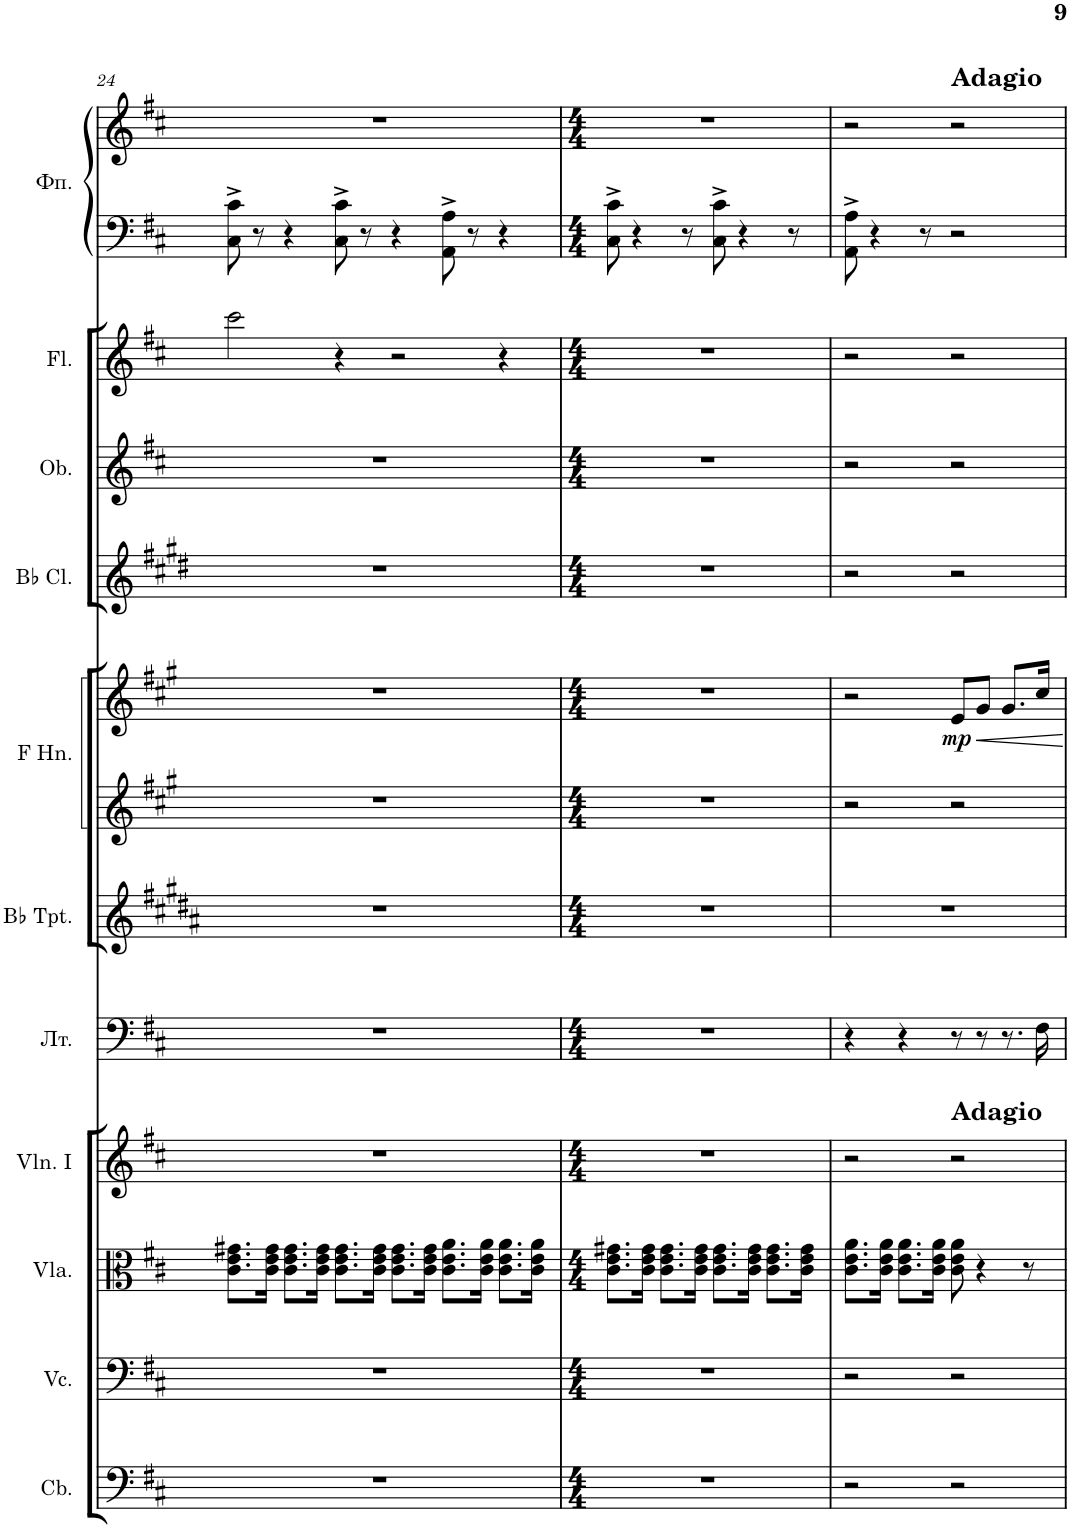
**kern	**kern	**kern	**kern	**kern	**kern	**kern	**kern	**dynam	**kern	**kern	**kern	**kern	**kern
*part11	*part10	*part9	*part8	*part7	*part6	*part5	*part5	*part5	*part4	*part3	*part2	*part1	*part1
*staff13	*staff12	*staff11	*staff10	*staff9	*staff8	*staff7	*staff6	*staff6/7	*staff5	*staff4	*staff3	*staff2	*staff1
*I"Contrabasses	*I"Violoncellos	*I"Violas	*I"Violins I	*I"Литавры	*I"Trumpets in Bb	*I"Horns in F	*	*	*I"Clarinets in Bb	*I"Oboes	*I"Flutes	*I"Фортепиано	*
*I'Cb.	*I'Vc.	*I'Vla.	*I'Vln. I	*	*	*	*	*	*	*I'Ob.	*I'Fl.	*	*
!!LO:PB:g=z
*clefF4	*clefF4	*clefC3	*clefG2	*clefF4	*clefG2	*clefG2	*clefG2	*	*clefG2	*clefG2	*clefG2	*clefF4	*clefG2
*Trd7c12	*	*	*	*	*Trd1c2	*Trd4c7	*Trd4c7	*	*Trd1c2	*	*	*	*
*k[f#c#]	*k[f#c#]	*k[f#c#]	*k[f#c#]	*k[f#c#]	*k[f#c#g#d#a#]	*k[f#c#g#]	*k[f#c#g#]	*	*k[f#c#g#d#]	*k[f#c#]	*k[f#c#]	*k[f#c#]	*k[f#c#]
*M6/4	*M6/4	*M6/4	*M6/4	*M6/4	*M6/4	*M6/4	*M6/4	*	*M6/4	*M6/4	*M6/4	*M6/4	*M6/4
=24	=24	=24	=24	=24	=24	=24	=24	=24	=24	=24	=24	=24	=24
1.r	1.r	8.c#\ 8.e\ 8.g#X\L	1.r	1.r	1.r	1.r	1.r	.	1.r	1.r	2ccc#\	8C#\^ 8c#\^	1.r
.	.	.	.	.	.	.	.	.	.	.	.	8r	.
.	.	16c#\ 16e\ 16g#\Jk	.	.	.	.	.	.	.	.	.	.	.
.	.	8.c#\ 8.e\ 8.g#\L	.	.	.	.	.	.	.	.	.	4r	.
.	.	16c#\ 16e\ 16g#\Jk	.	.	.	.	.	.	.	.	.	.	.
.	.	8.c#\ 8.e\ 8.g#\L	.	.	.	.	.	.	.	.	4r	8C#\^ 8c#\^	.
.	.	.	.	.	.	.	.	.	.	.	.	8r	.
.	.	16c#\ 16e\ 16g#\Jk	.	.	.	.	.	.	.	.	.	.	.
.	.	8.c#\ 8.e\ 8.g#\L	.	.	.	.	.	.	.	.	2r	4r	.
.	.	16c#\ 16e\ 16g#\Jk	.	.	.	.	.	.	.	.	.	.	.
.	.	8.c#\ 8.e\ 8.a\L	.	.	.	.	.	.	.	.	.	8AA\^ 8A\^	.
.	.	.	.	.	.	.	.	.	.	.	.	8r	.
.	.	16c#\ 16e\ 16a\Jk	.	.	.	.	.	.	.	.	.	.	.
.	.	8.c#\ 8.e\ 8.a\L	.	.	.	.	.	.	.	.	4r	4r	.
.	.	16c#\ 16e\ 16a\Jk	.	.	.	.	.	.	.	.	.	.	.
=25	=25	=25	=25	=25	=25	=25	=25	=25	=25	=25	=25	=25	=25
*M4/4	*M4/4	*M4/4	*M4/4	*M4/4	*M4/4	*M4/4	*M4/4	*	*M4/4	*M4/4	*M4/4	*M4/4	*M4/4
1r	1r	8.c#\ 8.e\ 8.g#X\L	1r	1r	1r	1r	1r	.	1r	1r	1r	8C#\^ 8c#\^	1r
.	.	.	.	.	.	.	.	.	.	.	.	4r	.
.	.	16c#\ 16e\ 16g#\Jk	.	.	.	.	.	.	.	.	.	.	.
.	.	8.c#\ 8.e\ 8.g#\L	.	.	.	.	.	.	.	.	.	.	.
.	.	.	.	.	.	.	.	.	.	.	.	8r	.
.	.	16c#\ 16e\ 16g#\Jk	.	.	.	.	.	.	.	.	.	.	.
.	.	8.c#\ 8.e\ 8.g#\L	.	.	.	.	.	.	.	.	.	8C#\^ 8c#\^	.
.	.	.	.	.	.	.	.	.	.	.	.	4r	.
.	.	16c#\ 16e\ 16g#\Jk	.	.	.	.	.	.	.	.	.	.	.
.	.	8.c#\ 8.e\ 8.g#\L	.	.	.	.	.	.	.	.	.	.	.
.	.	.	.	.	.	.	.	.	.	.	.	8r	.
.	.	16c#\ 16e\ 16g#\Jk	.	.	.	.	.	.	.	.	.	.	.
=26	=26	=26	=26	=26	=26	=26	=26	=26	=26	=26	=26	=26	=26
2r	2r	8.c#\ 8.e\ 8.a\L	2r	4r	1r	2r	2r	.	2r	2r	2r	8AA\^ 8A\^	2r
.	.	.	.	.	.	.	.	.	.	.	.	4r	.
.	.	16c#\ 16e\ 16a\Jk	.	.	.	.	.	.	.	.	.	.	.
.	.	8.c#\ 8.e\ 8.a\L	.	4r	.	.	.	.	.	.	.	.	.
.	.	.	.	.	.	.	.	.	.	.	.	8r	.
.	.	16c#\ 16e\ 16a\Jk	.	.	.	.	.	.	.	.	.	.	.
!	!	!	!LO:TX:a:B:t=Adagio	!	!	!	!	!	!	!	!	!	!
!	!	!	!	!	!	!	!	!LO:DY:b	!	!	!	!	!
2r	2r	8c#\ 8e\ 8a\	2r	8r	.	2r	8e/L	mp	2r	2r	2r	2r	2r
.	.	4r	.	8r	.	.	8g#/J	.	.	.	.	.	.
.	.	.	.	8.r	.	.	8.g#/L	.	.	.	.	.	.
.	.	8r	.	.	.	.	.	.	.	.	.	.	.
.	.	.	.	16F#\	.	.	16cc#/Jk	.	.	.	.	.	.
=	=	=	=	=	=	=	=	=	=	=	=	=	=
*-	*-	*-	*-	*-	*-	*-	*-	*-	*-	*-	*-	*-	*-
